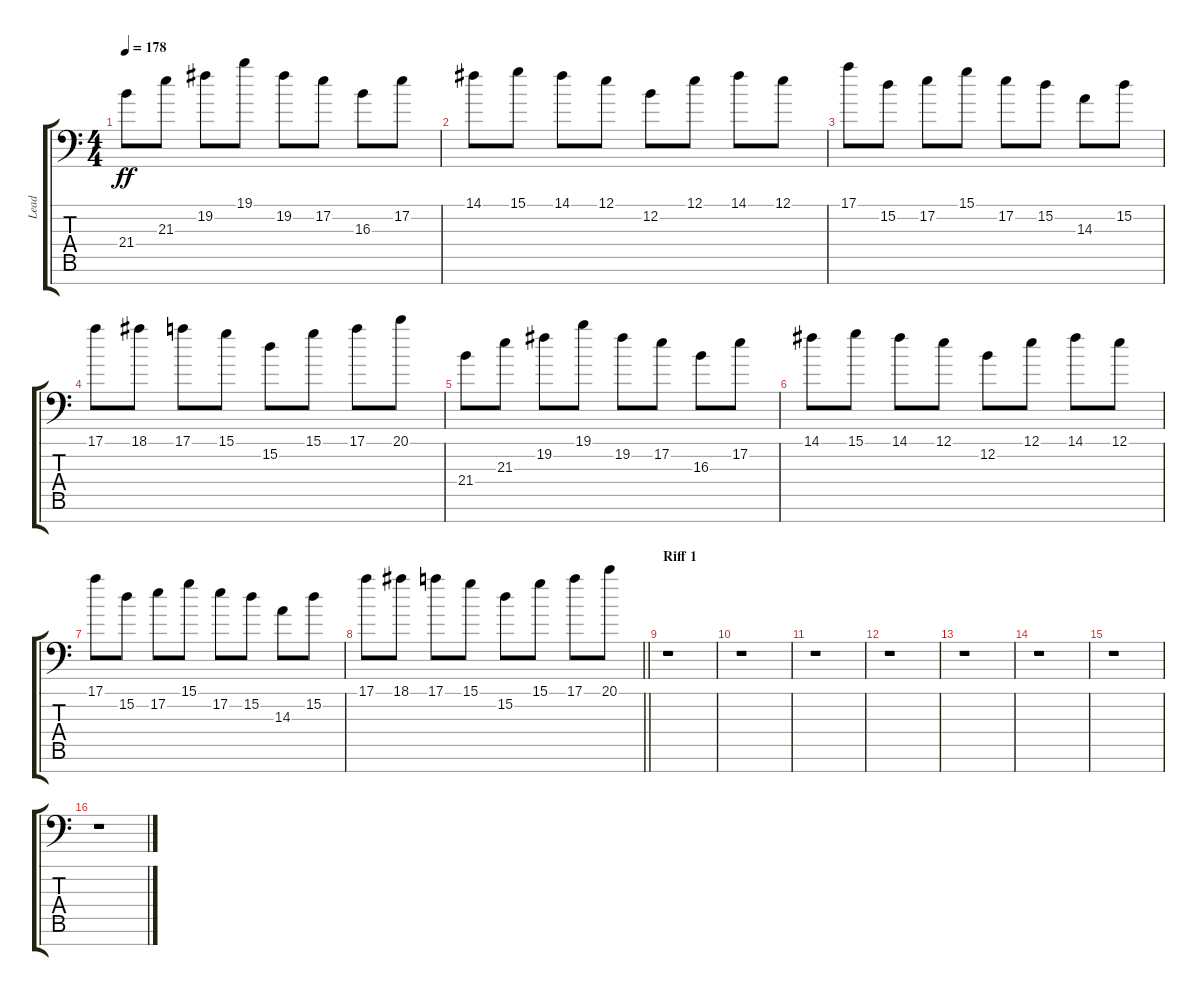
\track ("Lead" "Lead") {instrument lead1square}
\staff {score tabs}
\tuning (E4 B3 G3 D3 A2 E2 C-1) {hide}
\ts (4 4)
\tempo 178
\clef f4
\ks c
21.4.8{dy ff} 21.3.8 19.2.8 19.1.8 19.2.8 17.2.8 16.3.8 17.2.8 |
14.1.8 15.1.8 14.1.8 12.1.8 12.2.8 12.1.8 14.1.8 12.1.8 |
17.1.8 15.2.8 17.2.8 15.1.8 17.2.8 15.2.8 14.3.8 15.2.8 |
17.1.8 18.1.8 17.1.8 15.1.8 15.2.8 15.1.8 17.1.8 20.1.8 |
21.4.8 21.3.8 19.2.8 19.1.8 19.2.8 17.2.8 16.3.8 17.2.8 |
14.1.8 15.1.8 14.1.8 12.1.8 12.2.8 12.1.8 14.1.8 12.1.8 |
17.1.8 15.2.8 17.2.8 15.1.8 17.2.8 15.2.8 14.3.8 15.2.8 |
\barLineRight lightlight
17.1.8 18.1.8 17.1.8 15.1.8 15.2.8 15.1.8 17.1.8 20.1.8 |
\section ("" "Riff 1")
r.1 |
r.1 |
r.1 |
r.1 |
r.1 |
r.1 |
r.1 |
r.1
